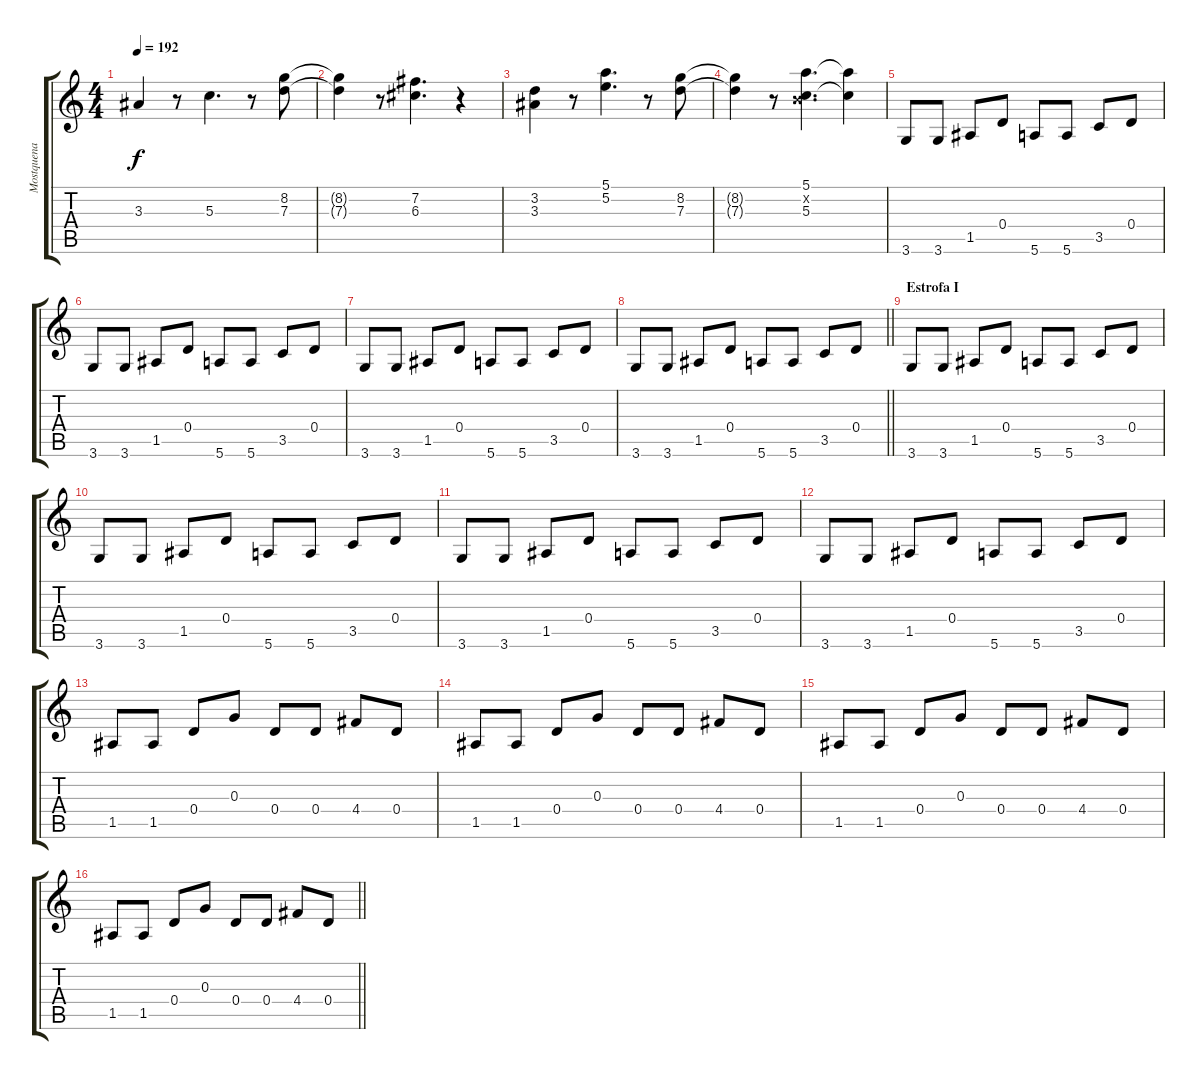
\track ("Mostquena" "Mostquena") {instrument overdrivenguitar}
\staff {score tabs}
\tuning (E4 B3 G3 D3 A2 E2) {hide}
\ts (4 4)
\tempo 192
\clef g2
\ks c
3.3.4{dy f} r.8 5.3.4{d} r.8 (8.2 7.3).8 |
(8.2{t} 7.3{t}).4 r.8 (7.2 6.3).4{d} r.4 |
(3.2 3.3).4 r.8 (5.1 5.2).4{d} r.8 (8.2 7.3).8 |
(8.2{t} 7.3{t}).4 r.8 (5.1 0.2{x} 5.3).4{d} (5.1{t} 5.3{t}).4 |
3.6.8 3.6.8 1.5.8 0.4.8 5.6.8 5.6.8 3.5.8 0.4.8 |
3.6.8 3.6.8 1.5.8 0.4.8 5.6.8 5.6.8 3.5.8 0.4.8 |
3.6.8 3.6.8 1.5.8 0.4.8 5.6.8 5.6.8 3.5.8 0.4.8 |
\barLineRight lightlight
3.6.8 3.6.8 1.5.8 0.4.8 5.6.8 5.6.8 3.5.8 0.4.8 |
\section ("" "Estrofa I")
3.6.8 3.6.8 1.5.8 0.4.8 5.6.8 5.6.8 3.5.8 0.4.8 |
3.6.8 3.6.8 1.5.8 0.4.8 5.6.8 5.6.8 3.5.8 0.4.8 |
3.6.8 3.6.8 1.5.8 0.4.8 5.6.8 5.6.8 3.5.8 0.4.8 |
3.6.8 3.6.8 1.5.8 0.4.8 5.6.8 5.6.8 3.5.8 0.4.8 |
1.5.8 1.5.8 0.4.8 0.3.8 0.4.8 0.4.8 4.4.8 0.4.8 |
1.5.8 1.5.8 0.4.8 0.3.8 0.4.8 0.4.8 4.4.8 0.4.8 |
1.5.8 1.5.8 0.4.8 0.3.8 0.4.8 0.4.8 4.4.8 0.4.8 |
\barLineRight lightlight
1.5.8 1.5.8 0.4.8 0.3.8 0.4.8 0.4.8 4.4.8 0.4.8
